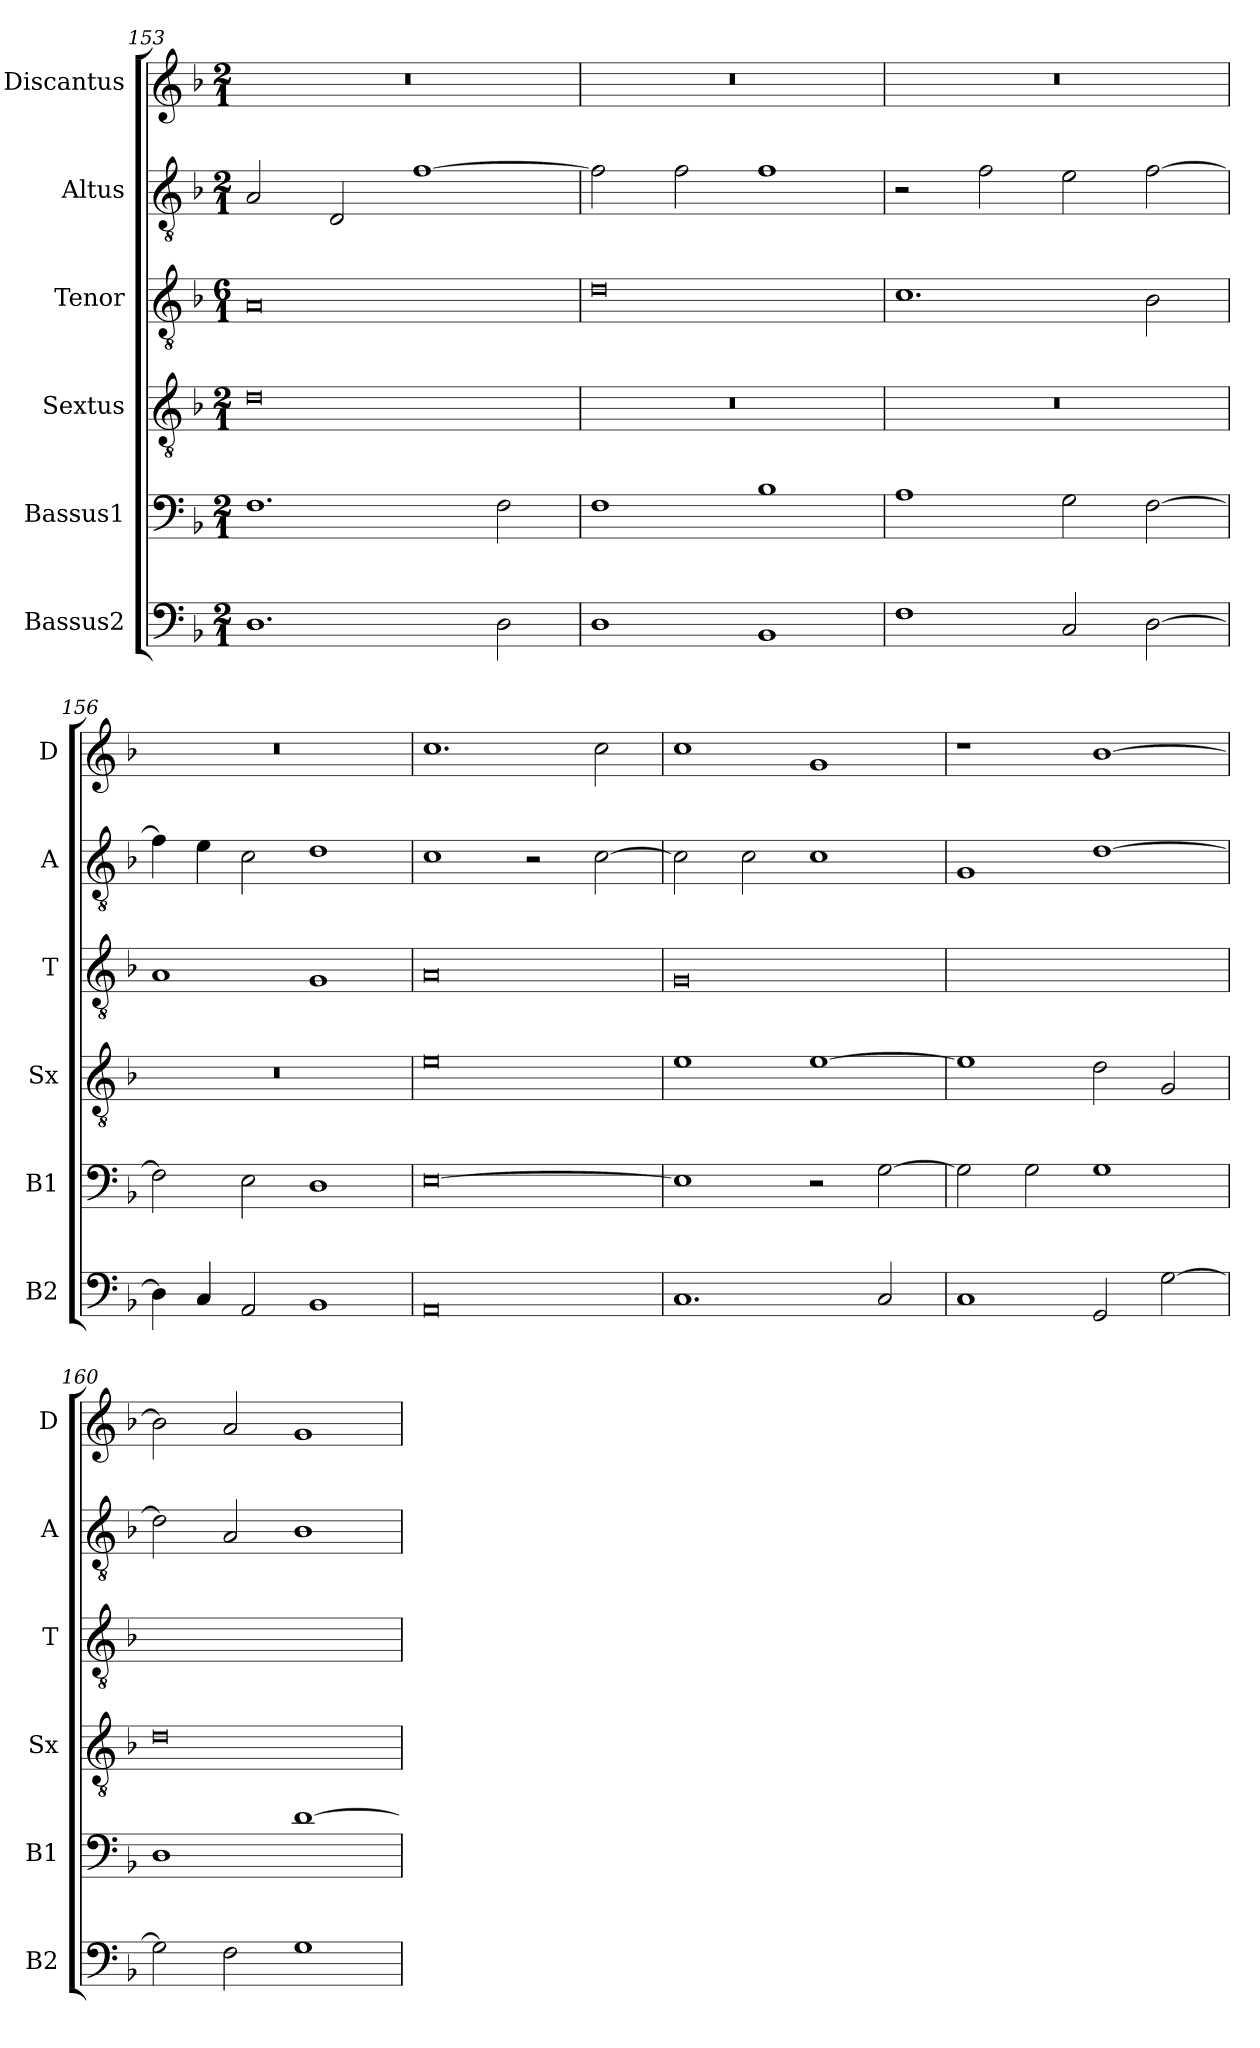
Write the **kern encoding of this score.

**kern	**kern	**kern	**kern	**kern	**kern
*part6	*part5	*part4	*part3	*part2	*part1
*staff6	*staff5	*staff4	*staff3	*staff2	*staff1
*I"Bassus2	*I"Bassus1	*I"Sextus	*I"Tenor	*I"Altus	*I"Discantus
*I'B2	*I'B1	*I'Sx	*I'T	*I'A	*I'D
*clefF4	*clefF4	*clefGv2	*clefGv2	*clefGv2	*clefG2
*k[b-]	*k[b-]	*k[b-]	*k[b-]	*k[b-]	*k[b-]
*M2/1	*M2/1	*M2/1	*M6/1	*M2/1	*M2/1
=153	=153	=153	=153	=153	=153
1.D	1.F	0d	0A	2A/	0r
.	.	.	.	2D/	.
.	.	.	.	[1f	.
2D\	2F\	.	.	.	.
=154	=154	=154	=154	=154	=154
1D	1F	0r	0d	2f\]	0r
.	.	.	.	2f\	.
1BB-	1B-	.	.	1f	.
=155	=155	=155	=155	=155	=155
1F	1A	0r	1.c	2r	0r
.	.	.	.	2f\	.
2C/	2G\	.	.	2e\	.
[2D\	[2F\	.	2B-\	[2f\	.
=156	=156	=156	=156	=156	=156
4D\]	2F\]	0r	1A	4f\]	0r
4C/	.	.	.	4e\	.
2AA/	2E\	.	.	2c\	.
1BB-	1D	.	1G	1d	.
=157	=157	=157	=157	=157	=157
0AA	[0E	0e	0A	1c	1.cc
.	.	.	.	2r	.
.	.	.	.	[2c\	2cc\
=158	=158	=158	=158	=158	=158
1.C	1E]	1e	0G	2c\]	1cc
.	.	.	.	2c\	.
.	2r	[1e	.	1c	1g
2C/	[2G\	.	.	.	.
=159	=159	=159	=159	=159	=159
1C	2G\]	1e]	0r	1G	1r
.	2G\	.	.	.	.
2GG/	1G	2d\	.	[1d	[1b-
[2G\	.	2G/	.	.	.
=160	=160	=160	=160	=160	=160
2G\]	1D	0d	0r	2d\]	2b-\]
2F\	.	.	.	2A/	2a/
1G	[1d	.	.	1B-	1g
=	=	=	=	=	=
*-	*-	*-	*-	*-	*-
